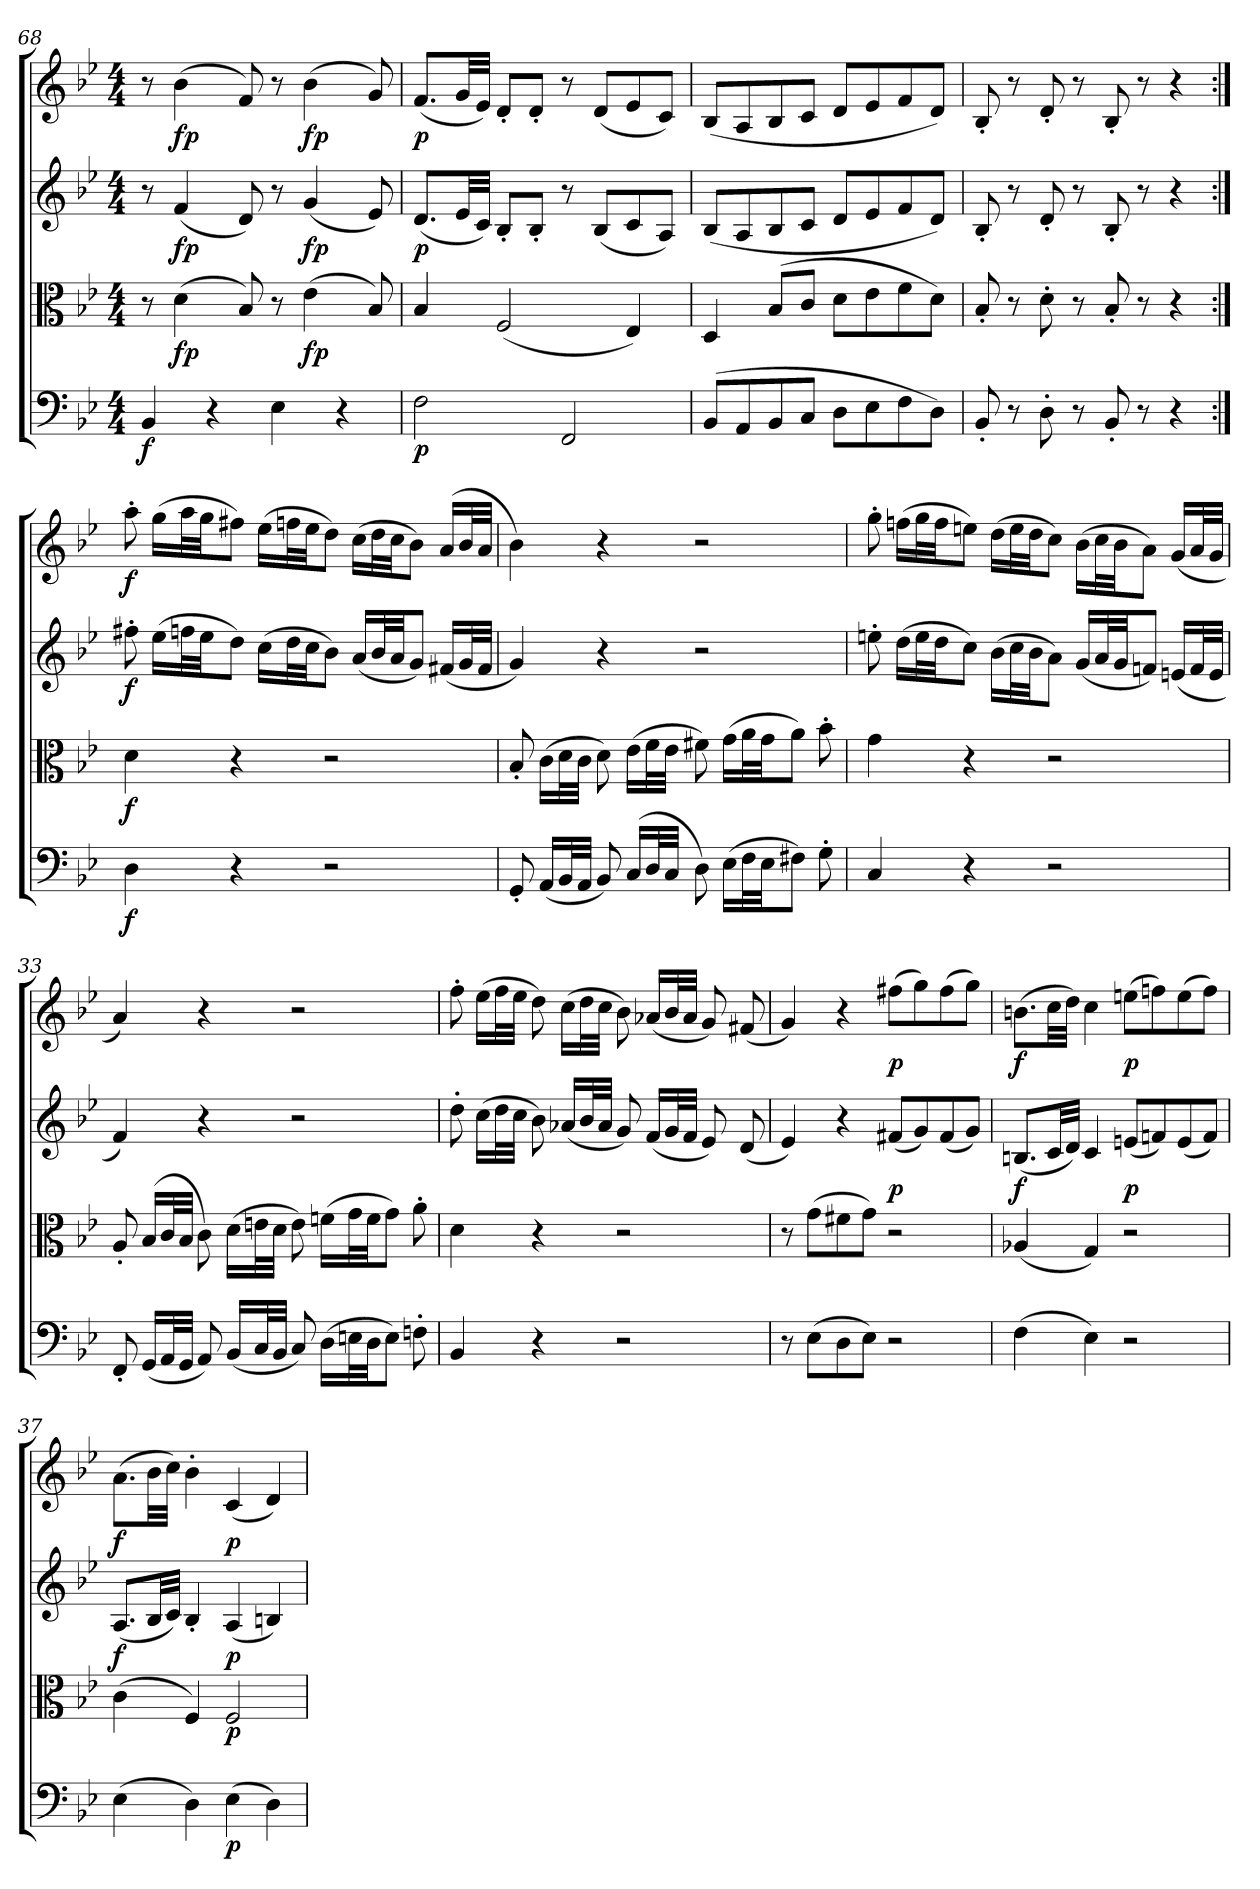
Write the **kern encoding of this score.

**kern	**dynam	**kern	**dynam	**kern	**dynam	**kern	**dynam
*part4	*part4	*part3	*part3	*part2	*part2	*part1	*part1
*staff4	*staff4	*staff3	*staff3	*staff2	*staff2	*staff1	*staff1
*clefF4	*	*clefC3	*	*clefG2	*	*clefG2	*
*k[b-e-]	*	*k[b-e-]	*	*k[b-e-]	*	*k[b-e-]	*
*B-:	*	*B-:	*	*B-:	*	*B-:	*
*M4/4	*	*M4/4	*	*M4/4	*	*M4/4	*
=68	=68	=68	=68	=68	=68	=68	=68
4BB-/	f	8r	.	8r	.	8r	.
.	.	(4d\	fp	(4f/	fp	(4b-\	fp
4r	.	.	.	.	.	.	.
.	.	8B-/)	.	8d/)	.	8f/)	.
4E-\	.	8r	.	8r	.	8r	.
.	.	(4e-\	fp	(4g/	fp	(4b-\	fp
4r	.	.	.	.	.	.	.
.	.	8B-/)	.	8e-/)	.	8g/)	.
=69	=69	=69	=69	=69	=69	=69	=69
2F\	p	4B-/	.	(8.d/L	p	(8.f/L	p
.	.	.	.	32e-/LL	.	32g/LL	.
.	.	.	.	32c/JJJ)	.	32e-/JJJ)	.
.	.	(2F/	.	8B-'/L	.	8d'/L	.
.	.	.	.	8B-'/J	.	8d'/J	.
2FF/	.	.	.	8r	.	8r	.
.	.	.	.	(8B-/L	.	(8d/L	.
.	.	4E-/)	.	8c/	.	8e-/	.
.	.	.	.	8A/J)	.	8c/J)	.
=70	=70	=70	=70	=70	=70	=70	=70
(8BB-/L	.	4D/	.	(8B-/L	.	(8B-/L	.
8AA/	.	.	.	8A/	.	8A/	.
8BB-/	.	(8B-/L	.	8B-/	.	8B-/	.
8C/J	.	8c/J	.	8c/J	.	8c/J	.
8D\L	.	8d\L	.	8d/L	.	8d/L	.
8E-\	.	8e-\	.	8e-/	.	8e-/	.
8F\	.	8f\	.	8f/	.	8f/	.
8D\J)	.	8d\J)	.	8d/J)	.	8d/J)	.
=71	=71	=71	=71	=71	=71	=71	=71
8BB-'/	.	8B-'/	.	8B-'/	.	8B-'/	.
8r	.	8r	.	8r	.	8r	.
8D'\	.	8d'\	.	8d'/	.	8d'/	.
8r	.	8r	.	8r	.	8r	.
8BB-'/	.	8B-'/	.	8B-'/	.	8B-'/	.
8r	.	8r	.	8r	.	8r	.
4r	.	4r	.	4r	.	4r	.
=:|!	=:|!	=:|!	=:|!	=:|!	=:|!	=:|!	=:|!
4D\	f	4d\	f	8ff#X'\	f	8aa'\	f
.	.	.	.	(16ee-\LL	.	(16gg\LL	.
.	.	.	.	32ffn\L	.	32aa\L	.
.	.	.	.	32ee-\JJ	.	32gg\JJ	.
4r	.	4r	.	8dd\J)	.	8ff#X\J)	.
.	.	.	.	(16cc\LL	.	(16ee-\LL	.
.	.	.	.	32dd\L	.	32ffn\L	.
.	.	.	.	32cc\JJ	.	32ee-\JJ	.
2r	.	2r	.	8b-\J)	.	8dd\J)	.
.	.	.	.	(16a/LL	.	(16cc\LL	.
.	.	.	.	32b-/L	.	32dd\L	.
.	.	.	.	32a/JJ	.	32cc\JJ	.
.	.	.	.	8g/J)	.	8b-\J)	.
.	.	.	.	(16f#X/LL	.	(16a/LL	.
.	.	.	.	32g/L	.	32b-/L	.
.	.	.	.	32f#/JJJ	.	32a/JJJ	.
=31	=31	=31	=31	=31	=31	=31	=31
8GG'/	.	8B-'/	.	4g/)	.	4b-\)	.
(16AA/LL	.	(16c\LL	.	.	.	.	.
32BB-/L	.	32d\L	.	.	.	.	.
32AA/JJJ	.	32c\JJJ	.	.	.	.	.
8BB-/)	.	8d\)	.	4r	.	4r	.
(16C/LL	.	(16e-\LL	.	.	.	.	.
32D/L	.	32f\L	.	.	.	.	.
32C/JJJ	.	32e-\JJJ	.	.	.	.	.
8D\)	.	8f#X\)	.	2r	.	2r	.
(16E-\LL	.	(16g\LL	.	.	.	.	.
32F\L	.	32a\L	.	.	.	.	.
32E-\JJ	.	32g\JJ	.	.	.	.	.
8F#X\J)	.	8a\J)	.	.	.	.	.
8G'\	.	8b-'\	.	.	.	.	.
=32	=32	=32	=32	=32	=32	=32	=32
4C/	.	4g\	.	8een'\	.	8gg'\	.
.	.	.	.	(16dd\LL	.	(16ffn\LL	.
.	.	.	.	32ee\L	.	32gg\L	.
.	.	.	.	32dd\JJ	.	32ff\JJ	.
4r	.	4r	.	8cc\J)	.	8een\J)	.
.	.	.	.	(16b-\LL	.	(16dd\LL	.
.	.	.	.	32cc\L	.	32ee\L	.
.	.	.	.	32b-\JJ	.	32dd\JJ	.
2r	.	2r	.	8a\J)	.	8cc\J)	.
.	.	.	.	(16g/LL	.	(16b-\LL	.
.	.	.	.	32a/L	.	32cc\L	.
.	.	.	.	32g/JJ	.	32b-\JJ	.
.	.	.	.	8fn/J)	.	8a\J)	.
.	.	.	.	(16en/LL	.	(16g/LL	.
.	.	.	.	32f/L	.	32a/L	.
.	.	.	.	32e/JJJ	.	32g/JJJ	.
=33	=33	=33	=33	=33	=33	=33	=33
8FF'/	.	8A'/	.	4f/)	.	4a/)	.
(16GG/LL	.	(16B-/LL	.	.	.	.	.
32AA/L	.	32c/L	.	.	.	.	.
32GG/JJJ	.	32B-/JJJ	.	.	.	.	.
8AA/)	.	8c\)	.	4r	.	4r	.
(16BB-/LL	.	(16d\LL	.	.	.	.	.
32C/L	.	32en\L	.	.	.	.	.
32BB-/JJJ	.	32d\JJJ	.	.	.	.	.
8C/)	.	8e\)	.	2r	.	2r	.
(16D\LL	.	(16fn\LL	.	.	.	.	.
32En\L	.	32g\L	.	.	.	.	.
32D\JJ	.	32f\JJ	.	.	.	.	.
8E\J)	.	8g\J)	.	.	.	.	.
8Fn'\	.	8a'\	.	.	.	.	.
=34	=34	=34	=34	=34	=34	=34	=34
4BB-/	.	4d\	.	8dd'\	.	8ff'\	.
.	.	.	.	(16cc\LL	.	(16ee-\LL	.
.	.	.	.	32dd\L	.	32ff\L	.
.	.	.	.	32cc\JJJ	.	32ee-\JJJ	.
4r	.	4r	.	8b-\)	.	8dd\)	.
.	.	.	.	(16a-X/LL	.	(16cc\LL	.
.	.	.	.	32b-/L	.	32dd\L	.
.	.	.	.	32a-/JJJ	.	32cc\JJJ	.
2r	.	2r	.	8g/)	.	8b-\)	.
.	.	.	.	(16f/LL	.	(16a-X/LL	.
.	.	.	.	32g/L	.	32b-/L	.
.	.	.	.	32f/JJJ	.	32a-/JJJ	.
.	.	.	.	8e-/)	.	8g/)	.
.	.	.	.	(8d/	.	(8f#X/	.
=35	=35	=35	=35	=35	=35	=35	=35
8r	.	8r	.	4e-/)	.	4g/)	.
(8E-\L	.	(8g\L	.	.	.	.	.
8D\	.	8f#X\	.	4r	.	4r	.
8E-\J)	.	8g\J)	.	.	.	.	.
2r	.	2r	.	(8f#X/L	p	(8ff#X\L	p
.	.	.	.	8g/)	.	8gg\)	.
.	.	.	.	(8f#/	.	(8ff#\	.
.	.	.	.	8g/J)	.	8gg\J)	.
=36	=36	=36	=36	=36	=36	=36	=36
(4F\	.	(4A-X/	.	(8.Bn/L	f	(8.bn\L	f
.	.	.	.	32c/LL	.	32cc\LL	.
.	.	.	.	32d/JJJ)	.	32dd\JJJ)	.
4E-\)	.	4G/)	.	4c/	.	4cc\	.
2r	.	2r	.	(8en/L	p	(8een\L	p
.	.	.	.	8fn/)	.	8ffn\)	.
.	.	.	.	(8e/	.	(8ee\	.
.	.	.	.	8f/J)	.	8ff\J)	.
=37	=37	=37	=37	=37	=37	=37	=37
(4E-\	.	(4c\	.	(8.A/L	f	(8.a\L	f
.	.	.	.	32B-/LL	.	32b-\LL	.
.	.	.	.	32c/JJJ)	.	32cc\JJJ)	.
4D\)	.	4F/)	.	4B-'/	.	4b-'\	.
(4E-\	p	2F/	p	(4A/	p	(4c/	p
4D\)	.	.	.	4Bn/)	.	4d/)	.
=	=	=	=	=	=	=	=
*-	*-	*-	*-	*-	*-	*-	*-
